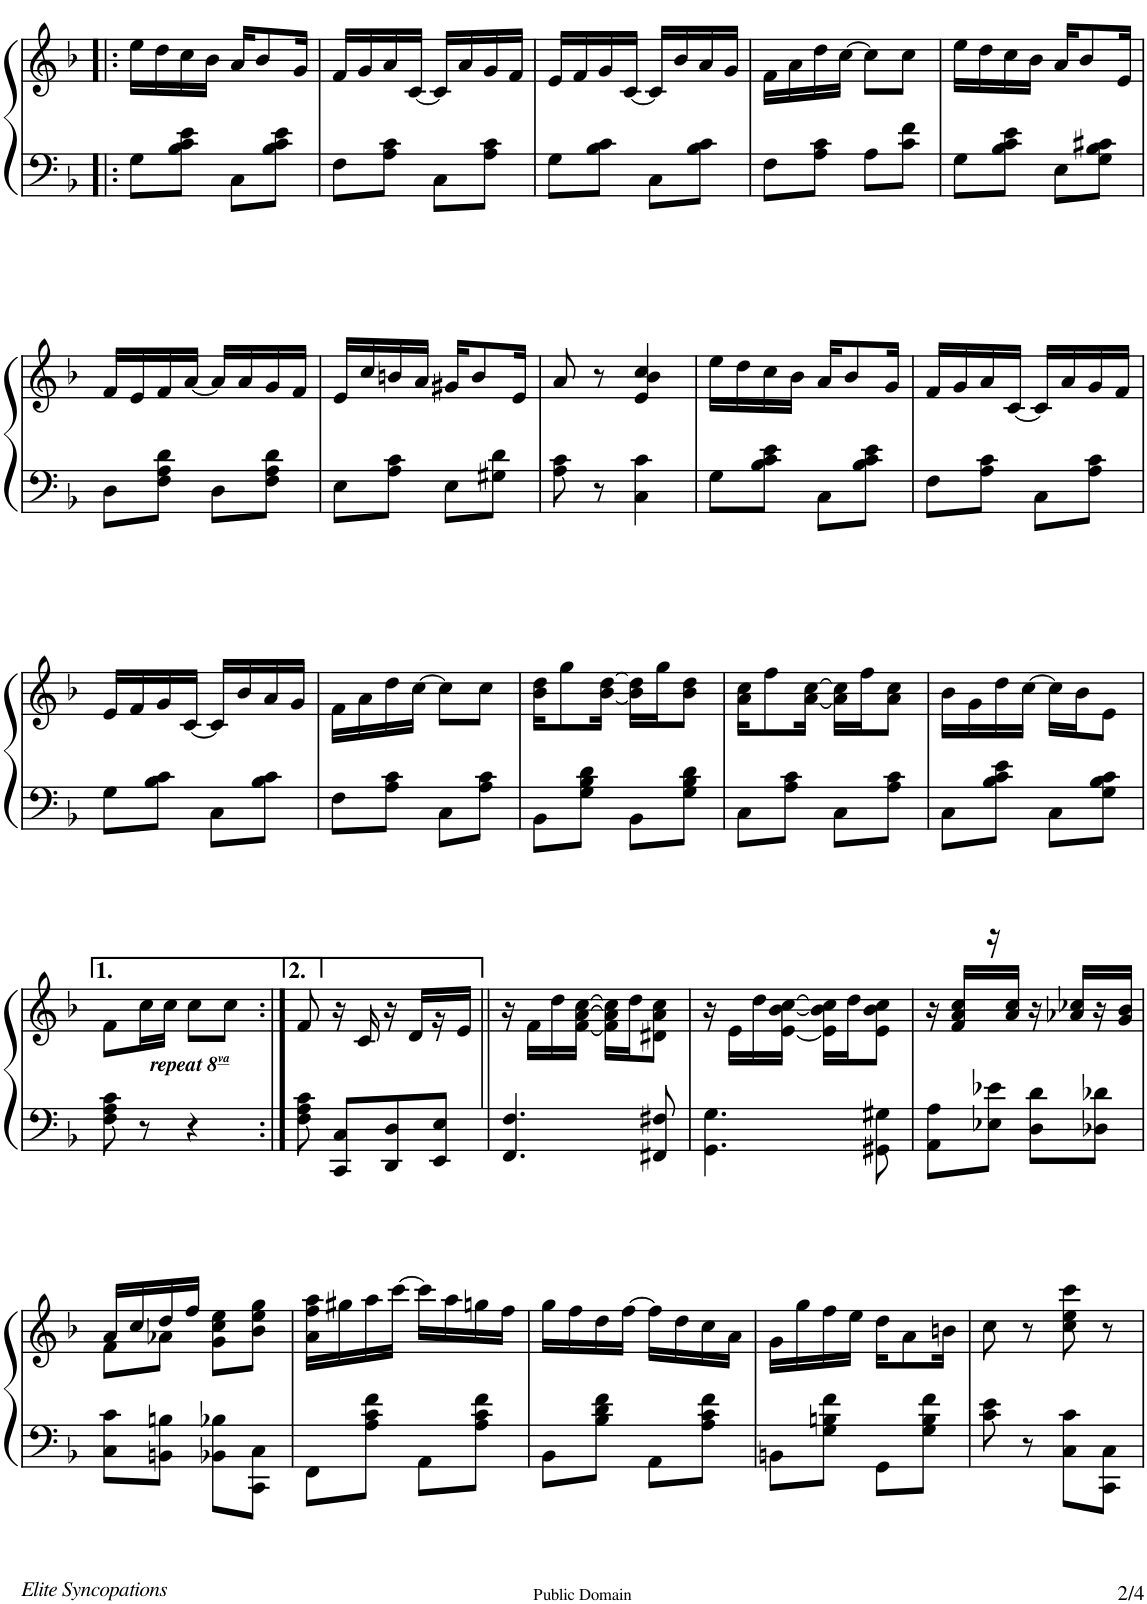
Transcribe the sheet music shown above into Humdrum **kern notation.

**kern	**kern
*part1	*part1
*staff2	*staff1
*I"Piano	*
*I'Pno	*
!!LO:PB:g=z
*clefF4	*clefG2
*k[b-]	*k[b-]
*M2/4	*M2/4
=22!|:	=22!|:
8G\L	16ee\LL
.	16dd\
8B-\ 8c\ 8e\J	16cc\
.	16b-\JJ
8C\L	16a/KL
.	8b-/
8B-\ 8c\ 8e\J	.
.	16g/Jk
=23	=23
8F\L	16f/LL
.	16g/
8A\ 8c\J	16a/
.	[16c/JJ
8C\L	16c/LL]
.	16a/
8A\ 8c\J	16g/
.	16f/JJ
=24	=24
8G\L	16e/LL
.	16f/
8B-\ 8c\J	16g/
.	[16c/JJ
8C\L	16c/LL]
.	16b-/
8B-\ 8c\J	16a/
.	16g/JJ
=25	=25
8F\L	16f\LL
.	16a\
8A\ 8c\J	16dd\
.	[16cc\JJ
8A\L	8cc\L]
8c\ 8f\J	8cc\J
=26	=26
8G\L	16ee\LL
.	16dd\
8B-\ 8c\ 8e\J	16cc\
.	16b-\JJ
8E\L	16a/KL
.	8b-/
8G\ 8B-\ 8c#X\J	.
.	16e/Jk
!!LO:LB:g=z
=27	=27
8D\L	16f/LL
.	16e/
8F\ 8A\ 8d\J	16f/
.	[16a/JJ
8D\L	16a/LL]
.	16a/
8F\ 8A\ 8d\J	16g/
.	16f/JJ
=28	=28
8E\L	16e/LL
.	16cc/
8A\ 8c\J	16bn/
.	16a/JJ
8E\L	16g#X/KL
.	8b/
8G#X\ 8d\J	.
.	16e/Jk
=29	=29
8A\ 8c\	8a/
8r	8r
4C\ 4c\	4e/ 4b-/ 4cc/
=30	=30
8G\L	16ee\LL
.	16dd\
8B-\ 8c\ 8e\J	16cc\
.	16b-\JJ
8C\L	16a/KL
.	8b-/
8B-\ 8c\ 8e\J	.
.	16g/Jk
=31	=31
8F\L	16f/LL
.	16g/
8A\ 8c\J	16a/
.	[16c/JJ
8C\L	16c/LL]
.	16a/
8A\ 8c\J	16g/
.	16f/JJ
!!LO:LB:g=z
=32	=32
8G\L	16e/LL
.	16f/
8B-\ 8c\J	16g/
.	[16c/JJ
8C\L	16c/LL]
.	16b-/
8B-\ 8c\J	16a/
.	16g/JJ
=33	=33
8F\L	16f\LL
.	16a\
8A\ 8c\J	16dd\
.	[16cc\JJ
8C\L	8cc\L]
8A\ 8c\J	8cc\J
=34	=34
8BB-\L	16b-\ 16dd\KL
.	8gg\
8G\ 8B-\ 8d\J	.
.	[16b-\ [16dd\Jk
8BB-\L	16b-\] 16dd\]LL
.	16gg\J
8G\ 8B-\ 8d\J	8b-\ 8dd\J
=35	=35
8C\L	16a\ 16cc\KL
.	8ff\
8A\ 8c\J	.
.	[16a\ [16cc\Jk
8C\L	16a\] 16cc\]LL
.	16ff\J
8A\ 8c\J	8a\ 8cc\J
=36	=36
8C\L	16b-\LL
.	16g\
8B-\ 8c\ 8e\J	16dd\
.	[16cc\JJ
8C\L	16cc\LL]
.	16b-\J
8G\ 8B-\ 8c\J	8e\J
!!LO:LB:g=z
=37	=37
8F\ 8A\ 8c\	8f\L
!LO:TX:a:Bi:t=repeat 8	!
!LO:TX:a:t=va	!
8r	16cc\L
.	16cc\JJ
4r	8cc\L
.	8cc\J
=38:|!	=38:|!
8F\ 8A\ 8c\	8f/
8CC/ 8C/L	16r
.	16c/
8DD/ 8D/	16r
.	16d/LL
8EE/ 8E/J	16r
.	16e/JJ
=39||	=39||
4.FF/ 4.F/	16r
.	16f\LL
.	16dd\
.	[16f\ [16a\ [16cc\JJ
.	16f\] 16a\] 16cc\]LL
.	16dd\J
8FF#X/ 8F#X/	8d#X\ 8a\ 8cc\J
=40	=40
4.GG\ 4.G\	16r
.	16e\LL
.	16dd\
.	[16e\ [16b-\ [16cc\JJ
.	16e\] 16b-\] 16cc\]LL
.	16dd\J
8GG#X\ 8G#X\	8e\ 8b-\ 8cc\J
=41	=41
8AA\ 8A\L	16r
.	16f/ 16a/ 16cc/LL
8E-X\ 8e-X\J	16r
.	16a/ 16cc/JJ
8D\ 8d\L	16r
.	16a-X/ 16cc-X/LL
8D-X\ 8d-X\J	16r
.	16g/ 16b-/JJ
!!LO:LB:g=z
=42	=42
*	*^
8C\ 8c\L	8f\L	16a/LL
.	.	16cc/
8BBn\ 8Bn\J	8a-X\J	16dd/
.	.	16ff/JJ
8BB-X\ 8B-X\L	8g\ 8cc\ 8ee\L	4ryy
8CC\ 8C\J	8b-\ 8ee\ 8gg\J	.
*	*v	*v
=43	=43
8FF\L	16a\ 16ff\ 16aa\LL
.	16gg#X\
8A\ 8c\ 8f\J	16aa\
.	[16ccc\JJ
8AA\L	16ccc\LL]
.	16aa\
8A\ 8c\ 8f\J	16ggn\
.	16ff\JJ
=44	=44
8BB-\L	16gg\LL
.	16ff\
8B-\ 8d\ 8f\J	16dd\
.	[16ff\JJ
8AA\L	16ff\LL]
.	16dd\
8A\ 8c\ 8f\J	16cc\
.	16a\JJ
=45	=45
8BBn\L	16g\LL
.	16gg\
8G\ 8Bn\ 8f\J	16ff\
.	16ee\JJ
8GG\L	16dd\KL
.	8a\
8G\ 8B\ 8f\J	.
.	16bn\Jk
=46	=46
8c\ 8e\	8cc\
8r	8r
8C\ 8c\L	8cc\ 8ee\ 8ccc\
8CC\ 8C\J	8r
=	=
*-	*-
